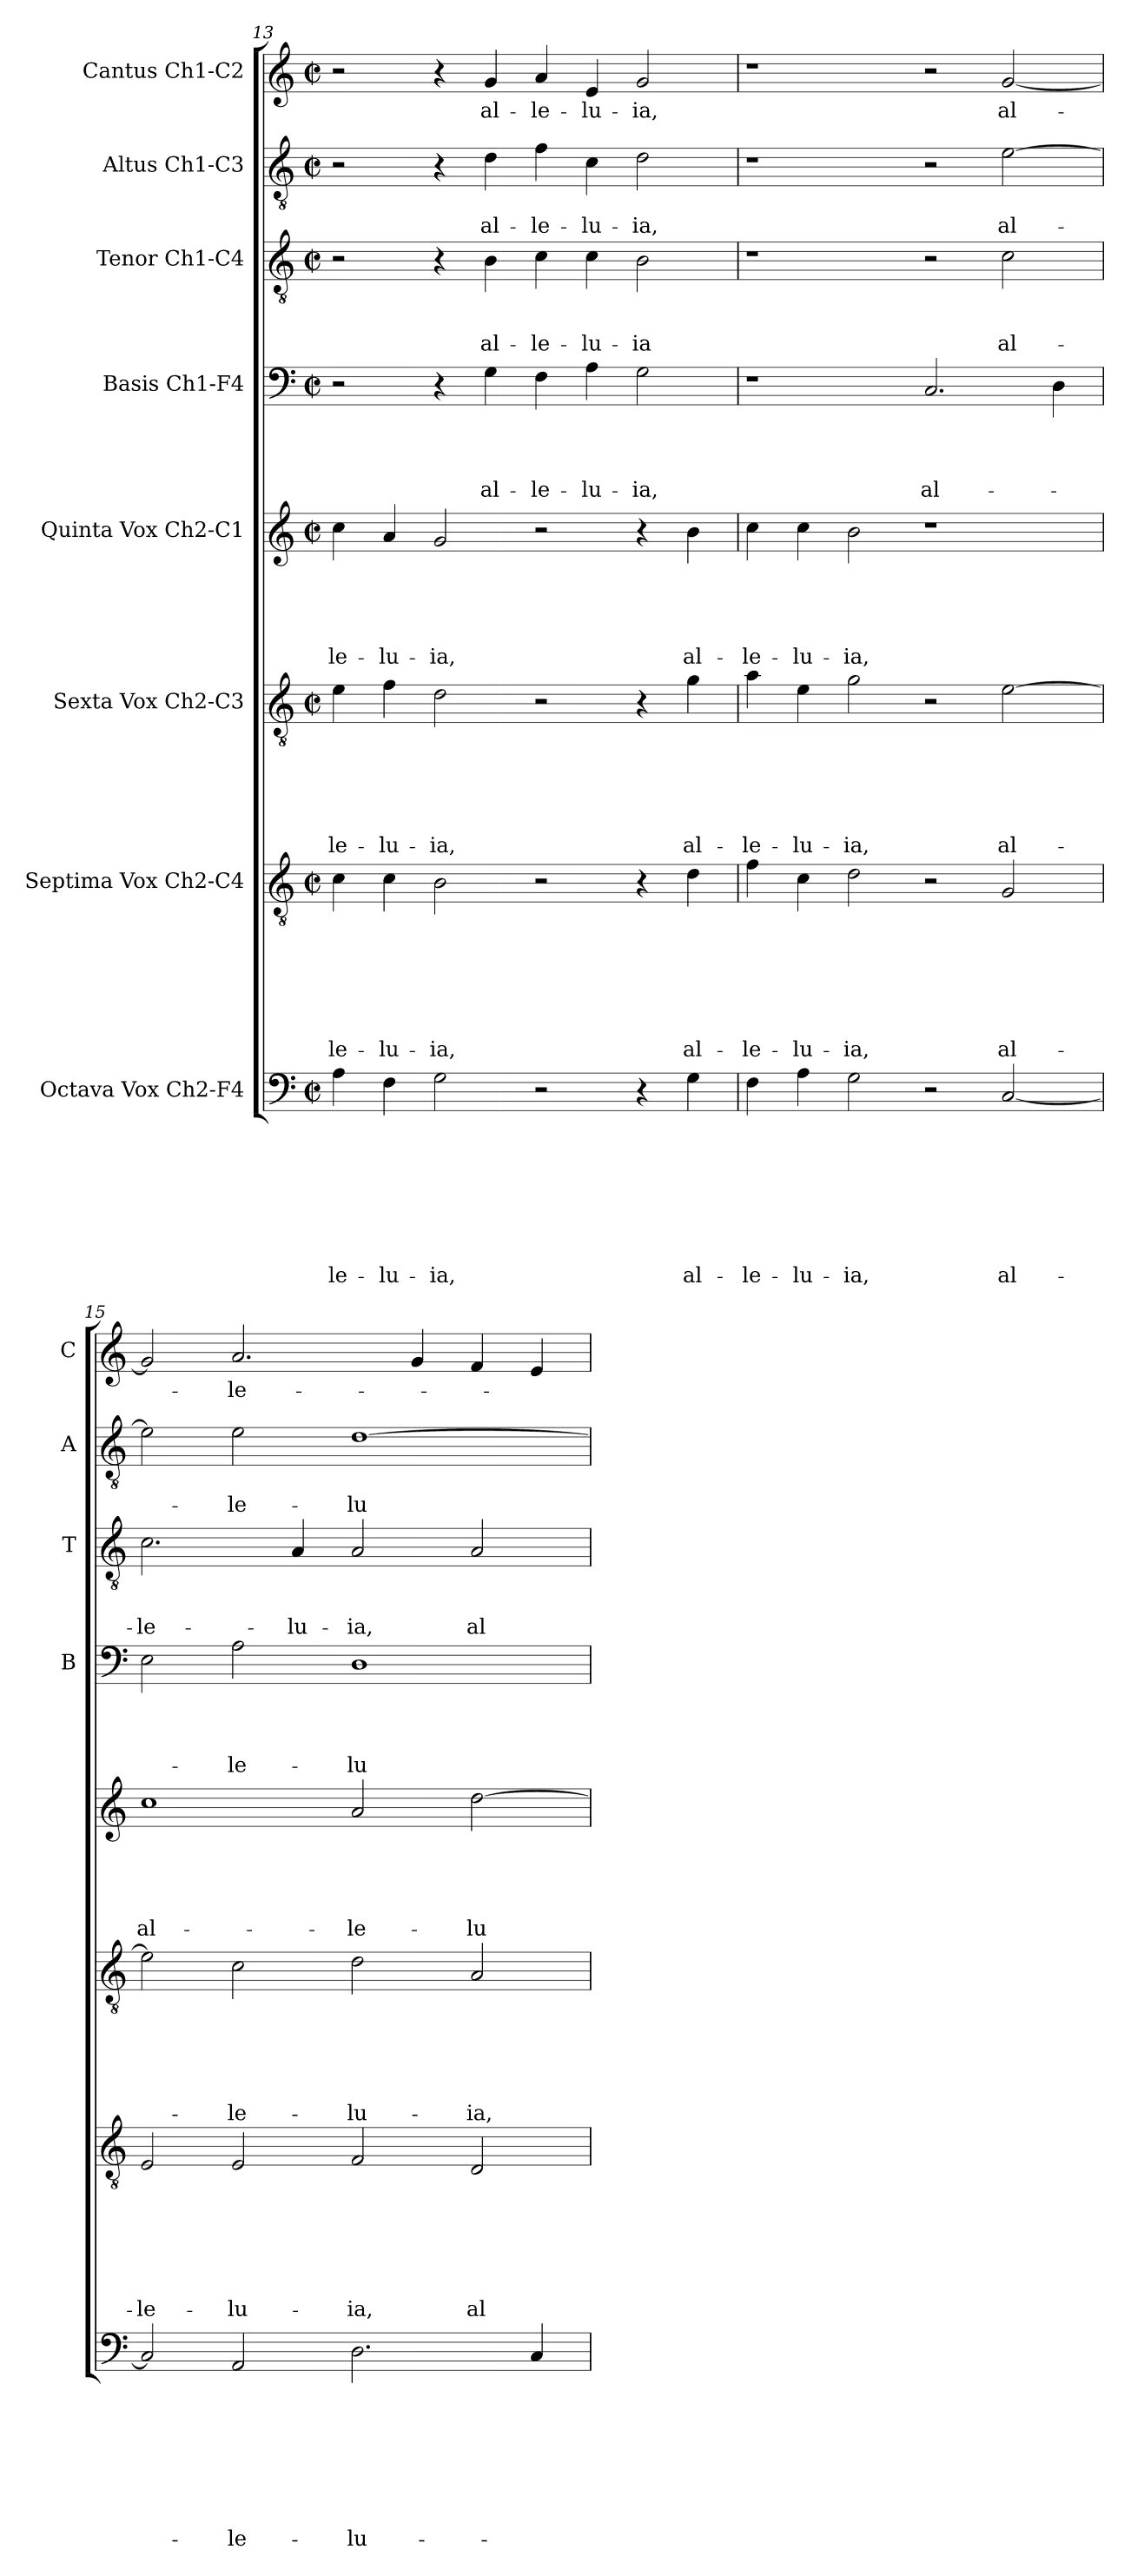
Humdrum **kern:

**kern	**text	**text	**text	**text	**text	**text	**text	**text	**kern	**text	**text	**text	**text	**text	**text	**text	**kern	**text	**text	**text	**text	**text	**text	**kern	**text	**text	**text	**text	**text	**kern	**text	**text	**text	**text	**kern	**text	**text	**text	**kern	**text	**text	**kern	**text
*part8	*part8	*part8	*part8	*part8	*part8	*part8	*part8	*part8	*part7	*part7	*part7	*part7	*part7	*part7	*part7	*part7	*part6	*part6	*part6	*part6	*part6	*part6	*part6	*part5	*part5	*part5	*part5	*part5	*part5	*part4	*part4	*part4	*part4	*part4	*part3	*part3	*part3	*part3	*part2	*part2	*part2	*part1	*part1
*staff8	*staff8	*staff8	*staff8	*staff8	*staff8	*staff8	*staff8	*staff8	*staff7	*staff7	*staff7	*staff7	*staff7	*staff7	*staff7	*staff7	*staff6	*staff6	*staff6	*staff6	*staff6	*staff6	*staff6	*staff5	*staff5	*staff5	*staff5	*staff5	*staff5	*staff4	*staff4	*staff4	*staff4	*staff4	*staff3	*staff3	*staff3	*staff3	*staff2	*staff2	*staff2	*staff1	*staff1
*I"Octava Vox Ch2-F4	*	*	*	*	*	*	*	*	*I"Septima Vox Ch2-C4	*	*	*	*	*	*	*	*I"Sexta Vox Ch2-C3	*	*	*	*	*	*	*I"Quinta Vox Ch2-C1	*	*	*	*	*	*I"Basis Ch1-F4	*	*	*	*	*I"Tenor Ch1-C4	*	*	*	*I"Altus Ch1-C3	*	*	*I"Cantus Ch1-C2	*
*	*	*	*	*	*	*	*	*	*	*	*	*	*	*	*	*	*	*	*	*	*	*	*	*	*	*	*	*	*	*I'B	*	*	*	*	*I'T	*	*	*	*I'A	*	*	*I'C	*
*clefF4	*	*	*	*	*	*	*	*	*clefGv2	*	*	*	*	*	*	*	*clefGv2	*	*	*	*	*	*	*clefG2	*	*	*	*	*	*clefF4	*	*	*	*	*clefGv2	*	*	*	*clefGv2	*	*	*clefG2	*
*k[]	*	*	*	*	*	*	*	*	*k[]	*	*	*	*	*	*	*	*k[]	*	*	*	*	*	*	*k[]	*	*	*	*	*	*k[]	*	*	*	*	*k[]	*	*	*	*k[]	*	*	*k[]	*
*C:	*	*	*	*	*	*	*	*	*C:	*	*	*	*	*	*	*	*C:	*	*	*	*	*	*	*C:	*	*	*	*	*	*C:	*	*	*	*	*C:	*	*	*	*C:	*	*	*C:	*
*M2/2	*	*	*	*	*	*	*	*	*M2/2	*	*	*	*	*	*	*	*M2/2	*	*	*	*	*	*	*M2/2	*	*	*	*	*	*M2/2	*	*	*	*	*M2/2	*	*	*	*M2/2	*	*	*M2/2	*
*met(c|)	*	*	*	*	*	*	*	*	*met(c|)	*	*	*	*	*	*	*	*met(c|)	*	*	*	*	*	*	*met(c|)	*	*	*	*	*	*met(c|)	*	*	*	*	*met(c|)	*	*	*	*met(c|)	*	*	*met(c|)	*
=13	=13	=13	=13	=13	=13	=13	=13	=13	=13	=13	=13	=13	=13	=13	=13	=13	=13	=13	=13	=13	=13	=13	=13	=13	=13	=13	=13	=13	=13	=13	=13	=13	=13	=13	=13	=13	=13	=13	=13	=13	=13	=13	=13
!	!	!	!	!	!	!	!	!LO:LY:b	!	!	!	!	!	!	!	!LO:LY:b	!	!	!	!	!	!	!LO:LY:b	!	!	!	!	!	!LO:LY:b	!	!	!	!	!	!	!	!	!	!	!	!	!	!
4A\	.	.	.	.	.	.	.	-le-	4c\	.	.	.	.	.	.	-le-	4e\	.	.	.	.	.	-le-	4cc\	.	.	.	.	-le-	2r	.	.	.	.	2r	.	.	.	2r	.	.	2r	.
!	!	!	!	!	!	!	!	!LO:LY:b	!	!	!	!	!	!	!	!LO:LY:b	!	!	!	!	!	!	!LO:LY:b	!	!	!	!	!	!LO:LY:b	!	!	!	!	!	!	!	!	!	!	!	!	!	!
4F\	.	.	.	.	.	.	.	-lu-	4c\	.	.	.	.	.	.	-lu-	4f\	.	.	.	.	.	-lu-	4a/	.	.	.	.	-lu-	.	.	.	.	.	.	.	.	.	.	.	.	.	.
!	!	!	!	!	!	!	!	!LO:LY:b	!	!	!	!	!	!	!	!LO:LY:b	!	!	!	!	!	!	!LO:LY:b	!	!	!	!	!	!LO:LY:b	!	!	!	!	!	!	!	!	!	!	!	!	!	!
2G\	.	.	.	.	.	.	.	-ia,	2B\	.	.	.	.	.	.	-ia,	2d\	.	.	.	.	.	-ia,	2g/	.	.	.	.	-ia,	4r	.	.	.	.	4r	.	.	.	4r	.	.	4r	.
!	!	!	!	!	!	!	!	!	!	!	!	!	!	!	!	!	!	!	!	!	!	!	!	!	!	!	!	!	!	!	!	!	!	!LO:LY:b	!	!	!	!LO:LY:b	!	!	!LO:LY:b	!	!LO:LY:b
.	.	.	.	.	.	.	.	.	.	.	.	.	.	.	.	.	.	.	.	.	.	.	.	.	.	.	.	.	.	4G\	.	.	.	al-	4B\	.	.	al-	4d\	.	al-	4g/	al-
!	!	!	!	!	!	!	!	!	!	!	!	!	!	!	!	!	!	!	!	!	!	!	!	!	!	!	!	!	!	!	!	!	!	!LO:LY:b	!	!	!	!LO:LY:b	!	!	!LO:LY:b	!	!LO:LY:b
2r	.	.	.	.	.	.	.	.	2r	.	.	.	.	.	.	.	2r	.	.	.	.	.	.	2r	.	.	.	.	.	4F\	.	.	.	-le-	4c\	.	.	-le-	4f\	.	-le-	4a/	-le-
!	!	!	!	!	!	!	!	!	!	!	!	!	!	!	!	!	!	!	!	!	!	!	!	!	!	!	!	!	!	!	!	!	!	!LO:LY:b	!	!	!	!LO:LY:b	!	!	!LO:LY:b	!	!LO:LY:b
.	.	.	.	.	.	.	.	.	.	.	.	.	.	.	.	.	.	.	.	.	.	.	.	.	.	.	.	.	.	4A\	.	.	.	-lu-	4c\	.	.	-lu-	4c\	.	-lu-	4e/	-lu-
!	!	!	!	!	!	!	!	!	!	!	!	!	!	!	!	!	!	!	!	!	!	!	!	!	!	!	!	!	!	!	!	!	!	!LO:LY:b	!	!	!	!LO:LY:b	!	!	!LO:LY:b	!	!LO:LY:b
4r	.	.	.	.	.	.	.	.	4r	.	.	.	.	.	.	.	4r	.	.	.	.	.	.	4r	.	.	.	.	.	2G\	.	.	.	-ia,	2B\	.	.	-ia	2d\	.	-ia,	2g/	-ia,
!	!	!	!	!	!	!	!	!LO:LY:b	!	!	!	!	!	!	!	!LO:LY:b	!	!	!	!	!	!	!LO:LY:b	!	!	!	!	!	!LO:LY:b	!	!	!	!	!	!	!	!	!	!	!	!	!	!
4G\	.	.	.	.	.	.	.	al-	4d\	.	.	.	.	.	.	al-	4g\	.	.	.	.	.	al-	4b\	.	.	.	.	al-	.	.	.	.	.	.	.	.	.	.	.	.	.	.
=14	=14	=14	=14	=14	=14	=14	=14	=14	=14	=14	=14	=14	=14	=14	=14	=14	=14	=14	=14	=14	=14	=14	=14	=14	=14	=14	=14	=14	=14	=14	=14	=14	=14	=14	=14	=14	=14	=14	=14	=14	=14	=14	=14
!	!	!	!	!	!	!	!	!LO:LY:b	!	!	!	!	!	!	!	!LO:LY:b	!	!	!	!	!	!	!LO:LY:b	!	!	!	!	!	!LO:LY:b	!	!	!	!	!	!	!	!	!	!	!	!	!	!
4F\	.	.	.	.	.	.	.	-le-	4f\	.	.	.	.	.	.	-le-	4a\	.	.	.	.	.	-le-	4cc\	.	.	.	.	-le-	1r	.	.	.	.	1r	.	.	.	1r	.	.	1r	.
!	!	!	!	!	!	!	!	!LO:LY:b	!	!	!	!	!	!	!	!LO:LY:b	!	!	!	!	!	!	!LO:LY:b	!	!	!	!	!	!LO:LY:b	!	!	!	!	!	!	!	!	!	!	!	!	!	!
4A\	.	.	.	.	.	.	.	-lu-	4c\	.	.	.	.	.	.	-lu-	4e\	.	.	.	.	.	-lu-	4cc\	.	.	.	.	-lu-	.	.	.	.	.	.	.	.	.	.	.	.	.	.
!	!	!	!	!	!	!	!	!LO:LY:b	!	!	!	!	!	!	!	!LO:LY:b	!	!	!	!	!	!	!LO:LY:b	!	!	!	!	!	!LO:LY:b	!	!	!	!	!	!	!	!	!	!	!	!	!	!
2G\	.	.	.	.	.	.	.	-ia,	2d\	.	.	.	.	.	.	-ia,	2g\	.	.	.	.	.	-ia,	2b\	.	.	.	.	-ia,	.	.	.	.	.	.	.	.	.	.	.	.	.	.
!	!	!	!	!	!	!	!	!	!	!	!	!	!	!	!	!	!	!	!	!	!	!	!	!	!	!	!	!	!	!	!	!	!	!LO:LY:b	!	!	!	!	!	!	!	!	!
2r	.	.	.	.	.	.	.	.	2r	.	.	.	.	.	.	.	2r	.	.	.	.	.	.	1r	.	.	.	.	.	2.C/	.	.	.	al-	2r	.	.	.	2r	.	.	2r	.
!	!	!	!	!	!	!	!	!LO:LY:b	!	!	!	!	!	!	!	!LO:LY:b	!	!	!	!	!	!	!LO:LY:b	!	!	!	!	!	!	!	!	!	!	!	!	!	!	!LO:LY:b	!	!	!LO:LY:b	!	!LO:LY:b
[2C/	.	.	.	.	.	.	.	al-	2G/	.	.	.	.	.	.	al-	[2e\	.	.	.	.	.	al-	.	.	.	.	.	.	.	.	.	.	.	2c\	.	.	al-	[2e\	.	al-	[2g/	al-
.	.	.	.	.	.	.	.	.	.	.	.	.	.	.	.	.	.	.	.	.	.	.	.	.	.	.	.	.	.	4D\	.	.	.	.	.	.	.	.	.	.	.	.	.
!!LO:LB:g=z
=15	=15	=15	=15	=15	=15	=15	=15	=15	=15	=15	=15	=15	=15	=15	=15	=15	=15	=15	=15	=15	=15	=15	=15	=15	=15	=15	=15	=15	=15	=15	=15	=15	=15	=15	=15	=15	=15	=15	=15	=15	=15	=15	=15
!	!	!	!	!	!	!	!	!	!	!	!	!	!	!	!	!LO:LY:b	!	!	!	!	!	!	!	!	!	!	!	!	!LO:LY:b	!	!	!	!	!	!	!	!	!LO:LY:b	!	!	!	!	!
2C/]	.	.	.	.	.	.	.	.	2E/	.	.	.	.	.	.	-le-	2e\]	.	.	.	.	.	.	1cc	.	.	.	.	al-	2E\	.	.	.	.	2.c\	.	.	-le-	2e\]	.	.	2g/]	.
!	!	!	!	!	!	!	!	!LO:LY:b	!	!	!	!	!	!	!	!LO:LY:b	!	!	!	!	!	!	!LO:LY:b	!	!	!	!	!	!	!	!	!	!	!LO:LY:b	!	!	!	!	!	!	!LO:LY:b	!	!LO:LY:b
2AA/	.	.	.	.	.	.	.	-le-	2E/	.	.	.	.	.	.	-lu-	2c\	.	.	.	.	.	-le-	.	.	.	.	.	.	2A\	.	.	.	-le-	.	.	.	.	2e\	.	-le-	2.a/	-le-
!	!	!	!	!	!	!	!	!	!	!	!	!	!	!	!	!	!	!	!	!	!	!	!	!	!	!	!	!	!	!	!	!	!	!	!	!	!	!LO:LY:b	!	!	!	!	!
.	.	.	.	.	.	.	.	.	.	.	.	.	.	.	.	.	.	.	.	.	.	.	.	.	.	.	.	.	.	.	.	.	.	.	4A/	.	.	-lu-	.	.	.	.	.
!	!	!	!	!	!	!	!	!LO:LY:b	!	!	!	!	!	!	!	!LO:LY:b	!	!	!	!	!	!	!LO:LY:b	!	!	!	!	!	!LO:LY:b	!	!	!	!	!LO:LY:b	!	!	!	!LO:LY:b	!	!	!LO:LY:b	!	!
2.D\	.	.	.	.	.	.	.	-lu-	2F/	.	.	.	.	.	.	-ia,	2d\	.	.	.	.	.	-lu-	2a/	.	.	.	.	-le-	1D	.	.	.	-lu-	2A/	.	.	-ia,	[1d	.	-lu-	.	.
.	.	.	.	.	.	.	.	.	.	.	.	.	.	.	.	.	.	.	.	.	.	.	.	.	.	.	.	.	.	.	.	.	.	.	.	.	.	.	.	.	.	4g/	.
!	!	!	!	!	!	!	!	!	!	!	!	!	!	!	!	!LO:LY:b	!	!	!	!	!	!	!LO:LY:b	!	!	!	!	!	!LO:LY:b	!	!	!	!	!	!	!	!	!LO:LY:b	!	!	!	!	!
.	.	.	.	.	.	.	.	.	2D/	.	.	.	.	.	.	al-	2A/	.	.	.	.	.	-ia,	[2dd\	.	.	.	.	-lu-	.	.	.	.	.	2A/	.	.	al-	.	.	.	4f/	.
4C/	.	.	.	.	.	.	.	.	.	.	.	.	.	.	.	.	.	.	.	.	.	.	.	.	.	.	.	.	.	.	.	.	.	.	.	.	.	.	.	.	.	4e/	.
=	=	=	=	=	=	=	=	=	=	=	=	=	=	=	=	=	=	=	=	=	=	=	=	=	=	=	=	=	=	=	=	=	=	=	=	=	=	=	=	=	=	=	=
*-	*-	*-	*-	*-	*-	*-	*-	*-	*-	*-	*-	*-	*-	*-	*-	*-	*-	*-	*-	*-	*-	*-	*-	*-	*-	*-	*-	*-	*-	*-	*-	*-	*-	*-	*-	*-	*-	*-	*-	*-	*-	*-	*-
